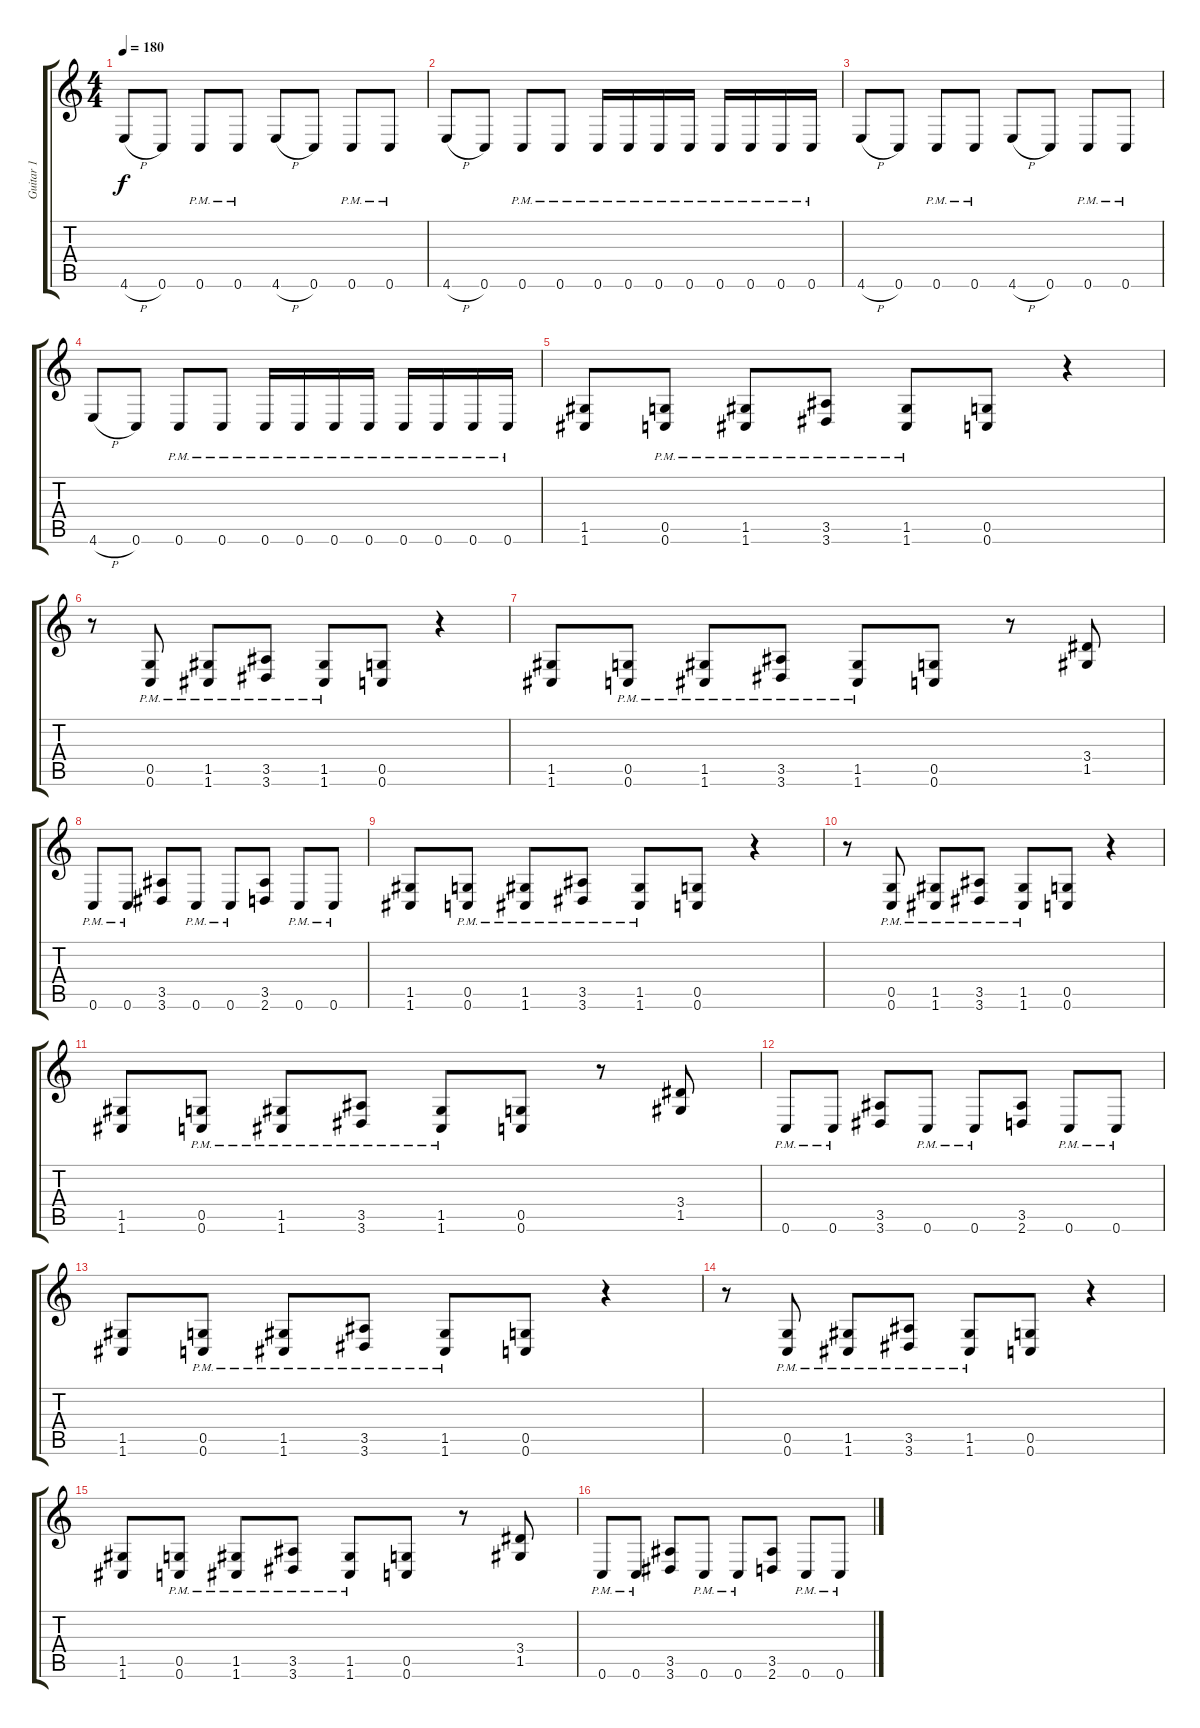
\track ("Guitar 1" "Guitar 1") {instrument distortionguitar}
\staff {score tabs}
\tuning (D4 A3 F3 C3 G2 C2) {hide}
\ts (4 4)
\tempo 180
\clef g2
\ks c
4.6{h}.8{dy f} 0.6.8 0.6{pm}.8 0.6{pm}.8 4.6{h}.8 0.6.8 0.6{pm}.8 0.6{pm}.8 |
4.6{h}.8 0.6.8 0.6{pm}.8 0.6{pm}.8 0.6{pm}.16 0.6{pm}.16 0.6{pm}.16 0.6{pm}.16 0.6{pm}.16 0.6{pm}.16 0.6{pm}.16 0.6{pm}.16 |
4.6{h}.8 0.6.8 0.6{pm}.8 0.6{pm}.8 4.6{h}.8 0.6.8 0.6{pm}.8 0.6{pm}.8 |
4.6{h}.8 0.6.8 0.6{pm}.8 0.6{pm}.8 0.6{pm}.16 0.6{pm}.16 0.6{pm}.16 0.6{pm}.16 0.6{pm}.16 0.6{pm}.16 0.6{pm}.16 0.6{pm}.16 |
(1.5 1.6).8 (0.5{pm} 0.6).8 (1.5 1.6{pm}).8 (3.5 3.6{pm}).8 (1.5 1.6{pm}).8 (0.5 0.6).8 r.4 |
r.8 (0.5 0.6{pm}).8 (1.5 1.6{pm}).8 (3.5 3.6{pm}).8 (1.5 1.6{pm}).8 (0.5 0.6).8 r.4 |
(1.5 1.6).8 (0.5{pm} 0.6).8 (1.5{pm} 1.6).8 (3.5{pm} 3.6).8 (1.5{pm} 1.6).8 (0.5 0.6).8 r.8 (3.4 1.5).8 |
0.6{pm}.8 0.6{pm}.8 (3.5 3.6).8 0.6{pm}.8 0.6{pm}.8 (3.5 2.6).8 0.6{pm}.8 0.6{pm}.8 |
(1.5 1.6).8 (0.5{pm} 0.6).8 (1.5 1.6{pm}).8 (3.5 3.6{pm}).8 (1.5 1.6{pm}).8 (0.5 0.6).8 r.4 |
r.8 (0.5 0.6{pm}).8 (1.5 1.6{pm}).8 (3.5 3.6{pm}).8 (1.5 1.6{pm}).8 (0.5 0.6).8 r.4 |
(1.5 1.6).8 (0.5{pm} 0.6).8 (1.5{pm} 1.6).8 (3.5{pm} 3.6).8 (1.5{pm} 1.6).8 (0.5 0.6).8 r.8 (3.4 1.5).8 |
0.6{pm}.8 0.6{pm}.8 (3.5 3.6).8 0.6{pm}.8 0.6{pm}.8 (3.5 2.6).8 0.6{pm}.8 0.6{pm}.8 |
(1.5 1.6).8 (0.5{pm} 0.6).8 (1.5 1.6{pm}).8 (3.5 3.6{pm}).8 (1.5 1.6{pm}).8 (0.5 0.6).8 r.4 |
r.8 (0.5 0.6{pm}).8 (1.5 1.6{pm}).8 (3.5 3.6{pm}).8 (1.5 1.6{pm}).8 (0.5 0.6).8 r.4 |
(1.5 1.6).8 (0.5{pm} 0.6).8 (1.5{pm} 1.6).8 (3.5{pm} 3.6).8 (1.5{pm} 1.6).8 (0.5 0.6).8 r.8 (3.4 1.5).8 |
0.6{pm}.8 0.6{pm}.8 (3.5 3.6).8 0.6{pm}.8 0.6{pm}.8 (3.5 2.6).8 0.6{pm}.8 0.6{pm}.8
